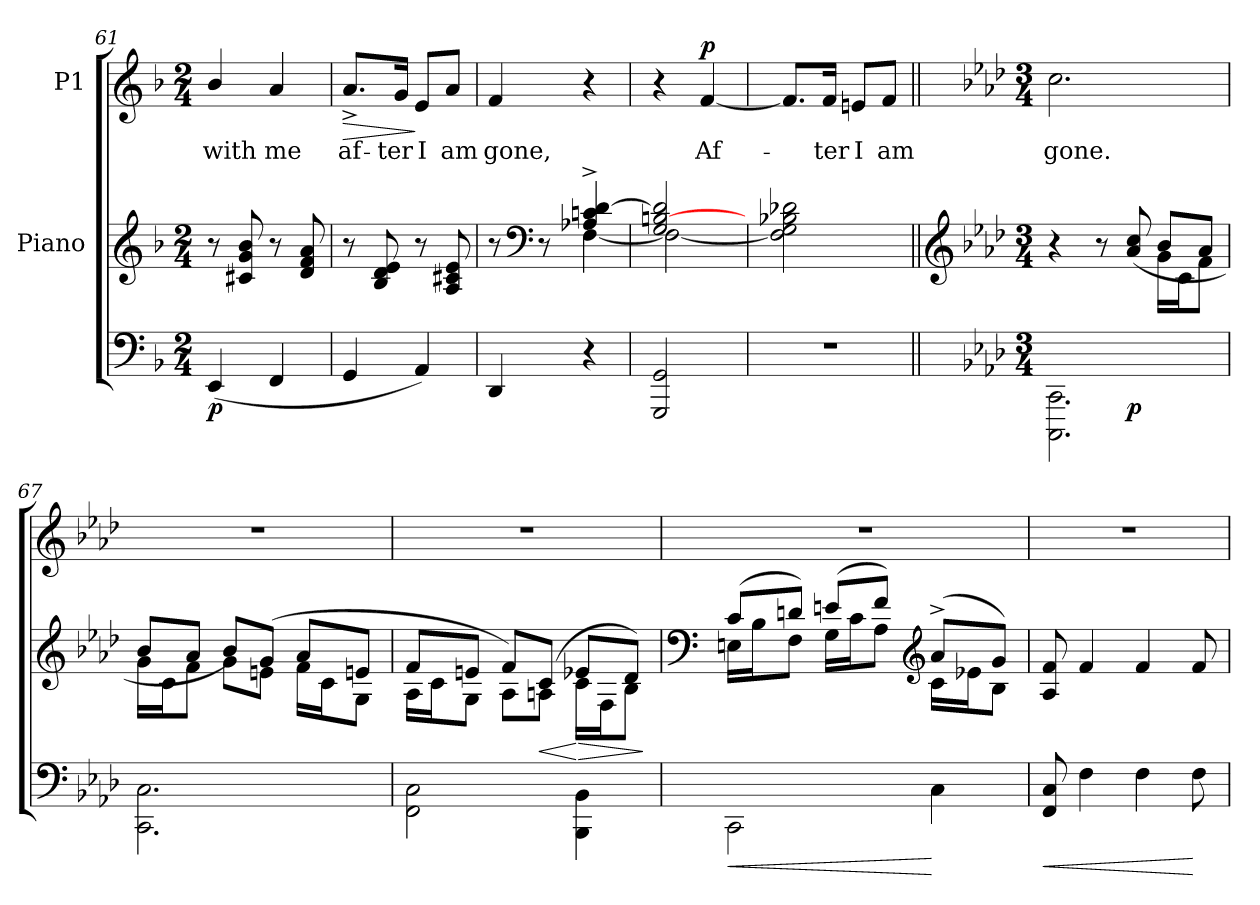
**kern	**dynam	**kern	**dynam	**kern	**text	**dynam
*part3	*part3	*part2	*part2	*part1	*part1	*part1
*staff3	*staff3	*staff2	*staff2	*staff1	*staff1	*staff1
*	*	*I"Piano	*	*I"P1	*	*
*clefF4	*	*clefG2	*	*clefG2	*	*
*k[b-]	*	*k[b-]	*	*k[b-]	*	*
*d:	*	*d:	*	*d:	*	*
*M2/4	*	*M2/4	*	*M2/4	*	*
=61	=61	=61	=61	=61	=61	=61
!	!	!	!	!	!LO:LY:b:color=#000000	!
(4EEi/	p	8r	.	4b-i/	with	.
.	.	8c#Xi/ 8gi 8b-i	.	.	.	.
!	!	!	!	!	!LO:LY:b:color=#000000	!
4FFi/	.	8r	.	4ai/	me	.
.	.	8di/ 8fi 8ai	.	.	.	.
=62	=62	=62	=62	=62	=62	=62
!	!	!	!	!	!LO:LY:b:color=#000000	!LO:HP:b
4GGi/	.	8r	.	8.a^i/L	af-	>
.	.	8B-i/ 8di 8ei	.	.	.	.
!	!	!	!	!	!LO:LY:b:color=#000000	!
.	.	.	.	16gi/Jk	-ter	.
!	!	!	!	!	!LO:LY:b:color=#000000	!
4AAi/)	.	8r	.	8ei/L	I	]
!	!	!	!	!	!LO:LY:b:color=#000000	!
.	.	8Ai/ 8c#Xi 8ei	.	8ai/J	am	.
!!LO:LB:g=z
=63	=63	=63	=63	=63	=63	=63
*	*	*^	*	*	*	*
!	!	!	!	!	!	!LO:LY:b:color=#000000	!
4DDi/	.	8r	4ryy	.	4fi/	gone,	.
*	*	*clefF4	*	*	*	*	*
.	.	8r	.	.	.	.	.
4r	.	4A-Xi/^ 4cni^ [4di^	[4Fi\	.	4r	.	.
=64	=64	=64	=64	=64	=64	=64	=64
2GGGi/ 2GGi	.	2Gi/ [2Bni 2di]	2Fi\_	.	4r	.	.
!	!	!	!	!	!	!LO:LY:b:color=#000000	!
.	.	.	.	.	[4fi/	Af-	p
*	*	*v	*v	*	*	*	*
=65	=65	=65	=65	=65	=65	=65
!LO:N:vis=1	!	!	!	!	!	!
2r	.	2Fi\] 2Gi 2B-Xi 2d-Xi	.	8.fi/L]	.	.
!	!	!	!	!	!LO:LY:b:color=#000000	!
.	.	.	.	16fi/Jk	-ter	.
!	!	!	!	!	!LO:LY:b:color=#000000	!
.	.	.	.	8eni/L	I	.
!	!	!	!	!	!LO:LY:b:color=#000000	!
.	.	.	.	8fi/J	am	.
=66||	=66||	=66||	=66||	=66||	=66||	=66||
*	*	*clefG2	*	*	*	*
*k[b-e-a-d-]	*	*k[b-e-a-d-]	*	*k[b-e-a-d-]	*	*
*f:	*	*f:	*	*f:	*	*
*M3/4	*	*M3/4	*	*M3/4	*	*
!LO:N:vis=1	!	!	!	!	!	!
*^	*	*^	*	*	*	*
!	!	!	!	!	!	!	!LO:LY:b:color=#000000	!
*	*^	*	*	*	*	*	*	*
2.ryy	2.CCCi\ 2.CCi	4.ryy	.	4r	4ryy	.	2.cci\	gone.	.
.	.	.	.	8r	8ryy	.	.	.	.
.	.	4.ryy	p	(8a-i/ 8cci	8ryy	.	.	.	.
.	.	.	.	8b-i/L	16gi\LL	.	.	.	.
.	.	.	.	.	16ci\J	.	.	.	.
.	.	.	.	8a-i/J	8fi\J	.	.	.	.
!!LO:LB:g=z
=67	=67	=67	=67	=67	=67	=67	=67	=67	=67
!LO:N:vis=1	!	!	!	!	!	!	!LO:N:vis=1	!	!
*	*v	*v	*	*	*	*	*	*	*
2.ryy	2.CCi\ 2.Ci	.	8b-i/L	16gi\LL	.	2.r	.	.
.	.	.	.	16ci\J	.	.	.	.
.	.	.	8a-i/J	8fi\J	.	.	.	.
.	.	.	8b-i/L)	8gi\L	.	.	.	.
.	.	.	(8gi/J	8eni\J	.	.	.	.
.	.	.	8a-i/L	16fi\LL	.	.	.	.
.	.	.	.	16ci\J	.	.	.	.
.	.	.	8eni/J	8Gi\J	.	.	.	.
=68	=68	=68	=68	=68	=68	=68	=68	=68
!LO:N:vis=1	!	!	!	!	!	!LO:N:vis=1	!	!
2.ryy	2FFi\ 2Ci	.	8fi/L	16A-i\LL	.	2.r	.	.
.	.	.	.	16ci\J	.	.	.	.
.	.	.	8eni/J	8Gi\J	.	.	.	.
.	.	.	8fi/L)	8A-i\L	.	.	.	.
!	!	!	!	!	!LO:HP:b	!	!	!
.	.	.	(8ci/J	8Ani\J	<	.	.	.
!	!	!	!	!	!LO:HP:n=1:b	!	!	!
.	4BBB-i\ 4BB-i	.	8e-Xi/L	16ci\LL	[ >	.	.	.
.	.	.	.	16Fi\J	.	.	.	.
.	.	.	8d-i/J)	8B-i\J	.	.	.	.
*v	*v	*	*	*	*	*	*	*
*	*	*v	*v	*	*	*	*
.	.	.	]	.	.	.
=69	=69	=69	=69	=69	=69	=69
*	*	*clefF4	*	*	*	*
!LO:N:vis=1	!LO:HP:b	!	!	!LO:N:vis=1	!	!
*^	*	*^	*	*	*	*
2.ryy	2CCi\	<	(8ci/L	16Eni\LL	.	2.r	.	.
.	.	.	.	16B-i\J	.	.	.	.
.	.	.	8dni/J)	8Fi\J	.	.	.	.
.	.	.	(8eni/L	16Gi\LL	.	.	.	.
.	.	.	.	16ci\J	.	.	.	.
.	.	.	8fi/J)	8A-i\J	.	.	.	.
*	*	*	*clefG2	*	*	*	*	*
.	4Ci\	[	(8a-^i/L	16ci\LL	.	.	.	.
.	.	.	.	16e-i\J	.	.	.	.
.	.	.	8gi/J)	8B-i\J	.	.	.	.
*v	*v	*	*	*	*	*	*	*
!!LO:LB:g=z
=70	=70	=70	=70	=70	=70	=70	=70
!	!LO:HP:b	!	!	!	!LO:N:vis=1	!	!
*	*	*v	*v	*	*	*	*
8FFi/ 8Ci	<	8A-i/ 8fi	.	2.r	.	.
4Fi\	.	4fi/	.	.	.	.
4Fi\	.	4fi/	.	.	.	.
8Fi\	[	8fi/	.	.	.	.
=	=	=	=	=	=	=
*-	*-	*-	*-	*-	*-	*-
